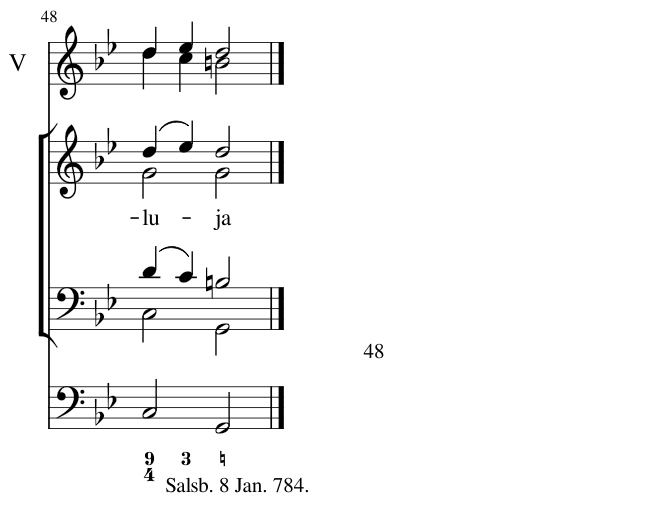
**kern	**kern	**kern	**kern	**kern	**text	**kern
*part6	*part5	*part4	*part3	*part2	*part2	*part1
*staff6	*staff5	*staff4	*staff3	*staff2	*staff2	*staff1
*I"Violin	*I"Violin	*I"Organ	*I"Voice	*I"Voice	*	*I"2 Violini
*I'Vln.	*I'Vln.	*	*	*	*	*I'V
!!LO:PB:g=z
*clefG2	*clefG2	*clefF4	*clefF4	*clefG2	*	*clefG2
*k[]	*k[]	*k[b-e-]	*k[b-e-]	*k[b-e-]	*	*k[b-e-]
*M4/4	*M4/4	*M4/4	*M4/4	*M4/4	*	*M4/4
*met(c)	*met(c)	*met(c)	*met(c)	*met(c)	*	*met(c)
=48	=48	=48	=48	=48	=48	=48
*	*	*	*^	*	*	*
!	!	!	!	!	!	!LO:LY:b	!
*	*	*	*	*	*^	*	*^
4dd	4dd	2C/	4d/	2C\	(4dd/	2g\	-lu-	4dd/	4dd\
!	!LO:TX:a:t=div	!	!	!	!	!	!	!	!
!LO:TX:a:t=div	!	!	!	!	!	!	!	!	!
4cc	4ee-	.	4c/	.	4ee-/)	.	.	4ee-/	4cc\
!	!	!LO:TX:b:t=Salsb. 8 Jan. 784.	!	!	!	!	!	!	!
!	!	!LO:TX:a:t=48	!	!	!	!	!	!	!
!	!	!	!	!	!	!	!LO:LY:b	!	!
2bn	2dd	2GG/	2Bn/	2GG\	2dd/	2g\	-ja	2dd/	2bn\
*	*	*	*v	*v	*	*	*	*v	*v
*	*	*	*	*v	*v	*	*
==	==	==	==	==	==	==
*-	*-	*-	*-	*-	*-	*-
